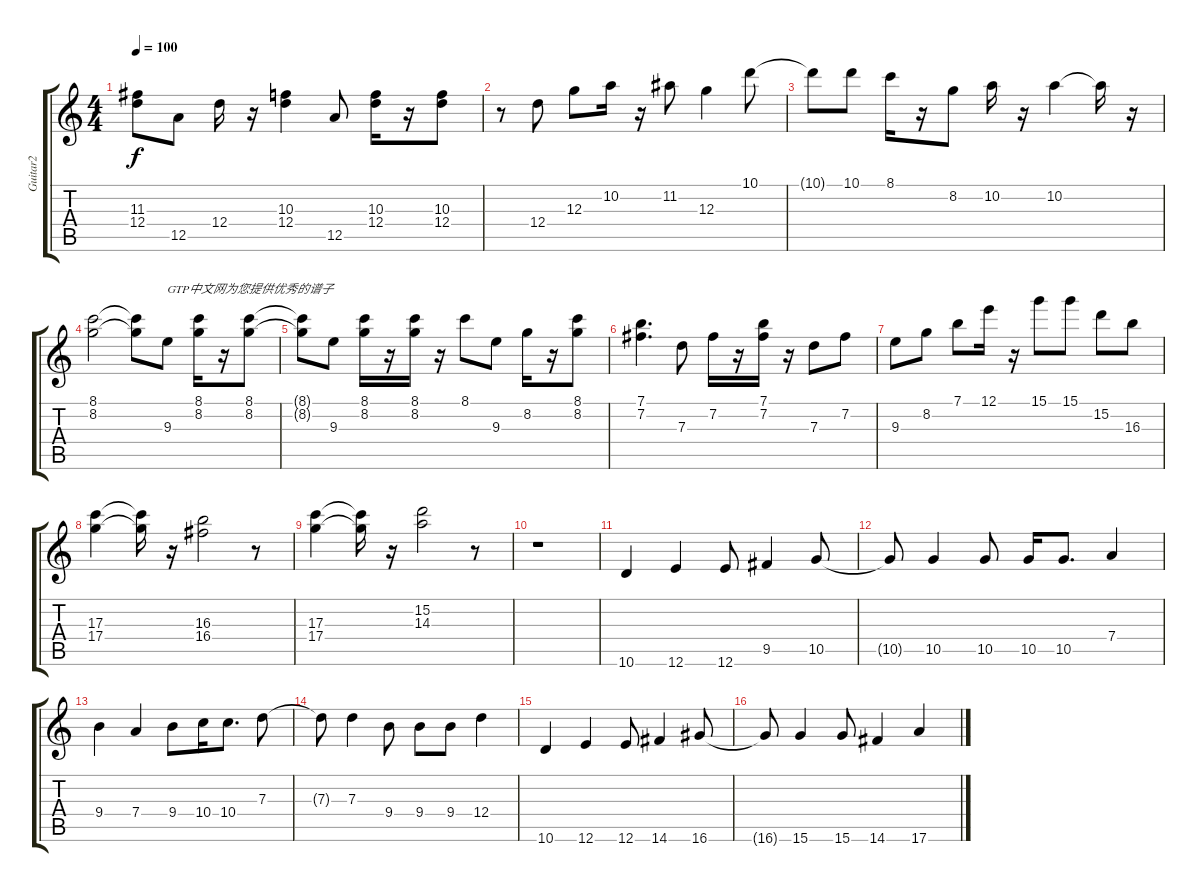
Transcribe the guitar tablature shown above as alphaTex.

\track ("Guitar2" "Guitar2") {instrument distortionguitar}
\staff {score tabs}
\tuning (E4 B3 G3 D3 A2 E2) {hide}
\ts (4 4)
\tempo 100
\clef g2
\ks c
(11.3 12.4).8{dy f} 12.5.8 12.4.16 r.16 (10.3 12.4).4 12.5.8 (10.3 12.4).16 r.16 (10.3 12.4).8 |
r.8 12.4.8 12.3.8 10.2.16 r.16 11.2.8 12.3.4 10.1.8 |
10.1{t}.8 10.1.8 8.1.16 r.16 8.2.8 10.2.16 r.16 10.2.4 10.2{t}.16 r.16 |
(8.1 8.2).2 (8.1{t} 8.2{t}).8 9.3.8{txt "GTP中文网为您提供优秀的谱子"} (8.1 8.2).16 r.16 (8.1 8.2).8 |
(8.1{t} 8.2{t}).8 9.3.8 (8.1 8.2).16 r.16 (8.1 8.2).16 r.16 8.1.8 9.3.8 8.2.16 r.16 (8.1 8.2).8 |
(7.1 7.2).4{d} 7.3.8 7.2.16 r.16 (7.1 7.2).16 r.16 7.3.8 7.2.8 |
9.3.8 8.2.8 7.1.8 12.1.16 r.16 15.1.8 15.1.8 15.2.8 16.3.8 |
(17.3 17.4).4 (17.3{t} 17.4{t}).16 r.16 (16.3 16.4).2 r.8 |
(17.3 17.4).4 (17.3{t} 17.4{t}).16 r.16 (15.2 14.3).2 r.8 |
r.1 |
10.6.4 12.6.4 12.6.8 9.5.4 10.5.8 |
10.5{t}.8 10.5.4 10.5.8 10.5.16 10.5.8{d} 7.4.4 |
9.4.4 7.4.4 9.4.8 10.4.16 10.4.8{d} 7.3.8 |
7.3{t}.8 7.3.4 9.4.8 9.4.8 9.4.8 12.4.4 |
10.6.4 12.6.4 12.6.8 14.6.4 16.6.8 |
16.6{t}.8 15.6.4 15.6.8 14.6.4 17.6.4
